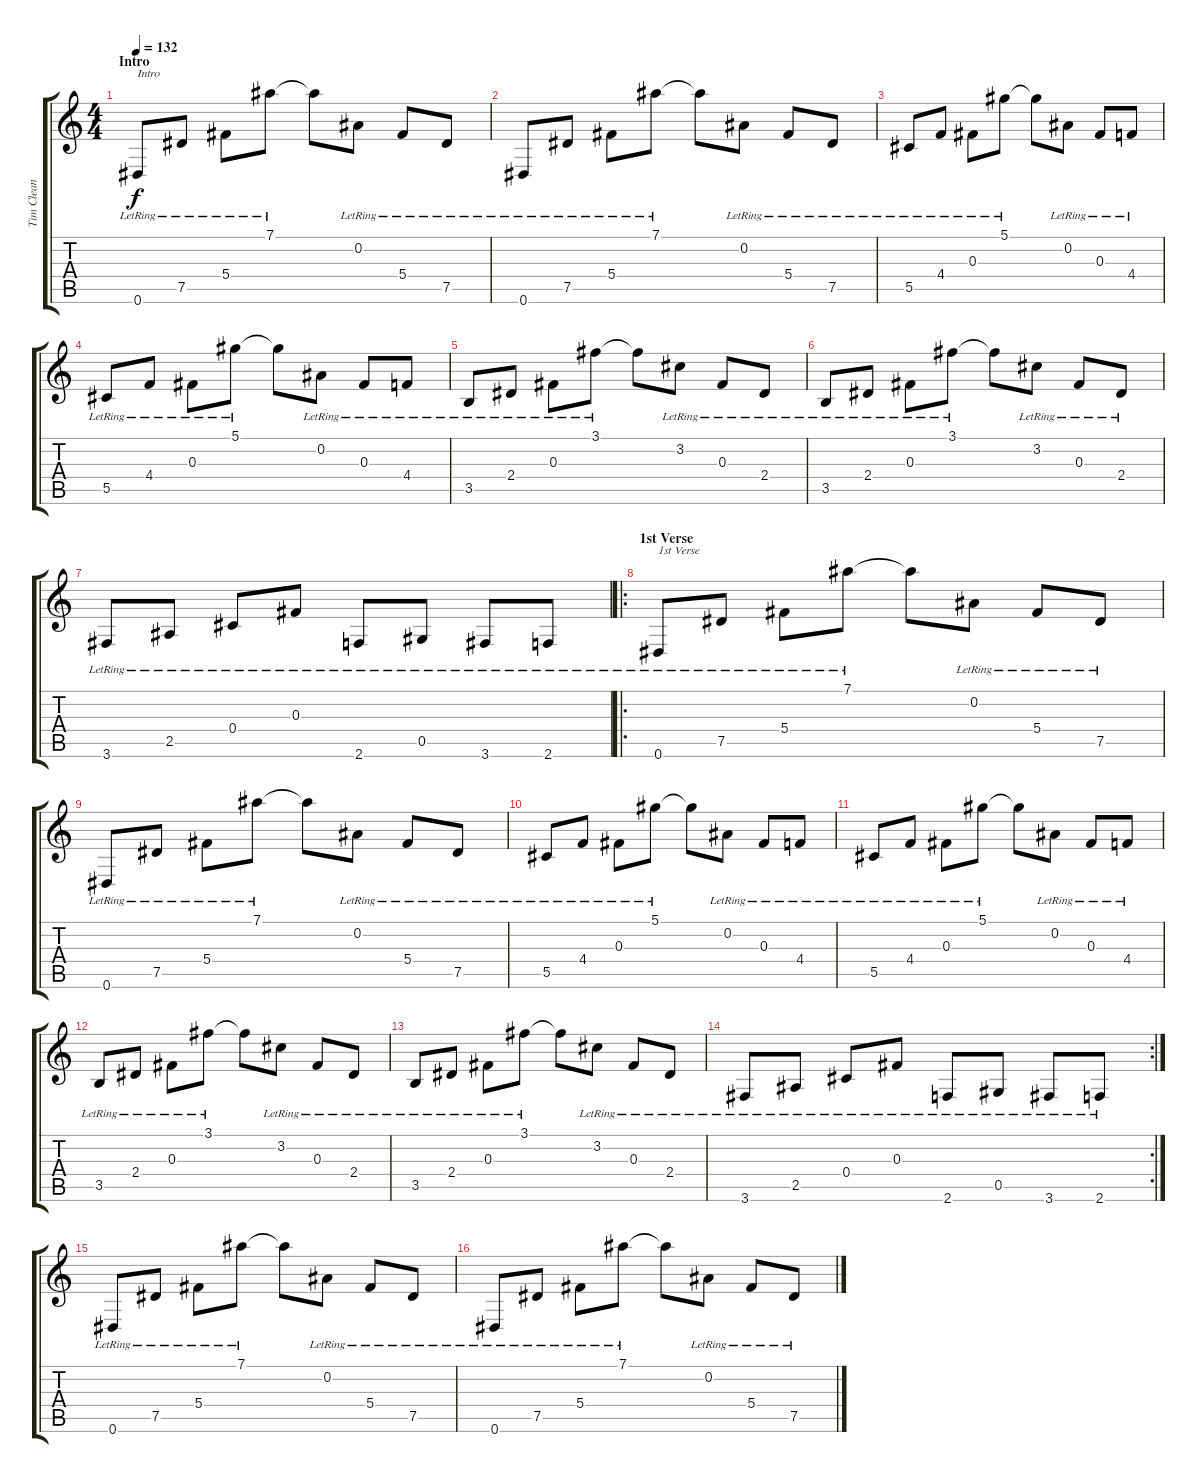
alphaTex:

\track ("Tim Clean" "Tim Clean") {instrument electricguitarclean}
\staff {score tabs}
\tuning (Eb4 Bb3 Gb3 Db3 Ab2 Eb2) {hide}
\ts (4 4)
\section ("" "Intro")
\tempo 132
\clef g2
\ks c
0.6{lr}.8{txt "Intro" dy f instrument electricguitarclean} 7.5{lr}.8 5.4{lr}.8 7.1{lr}.8 7.1{t}.8 0.2{lr}.8 5.4{lr}.8 7.5{lr}.8 |
0.6{lr}.8 7.5{lr}.8 5.4{lr}.8 7.1{lr}.8 7.1{t}.8 0.2{lr}.8 5.4{lr}.8 7.5{lr}.8 |
5.5{lr}.8 4.4{lr}.8 0.3{lr}.8 5.1{lr}.8 5.1{t}.8 0.2{lr}.8 0.3{lr}.8 4.4{lr}.8 |
5.5{lr}.8 4.4{lr}.8 0.3{lr}.8 5.1{lr}.8 5.1{t}.8 0.2{lr}.8 0.3{lr}.8 4.4{lr}.8 |
3.5{lr}.8 2.4{lr}.8 0.3{lr}.8 3.1{lr}.8 3.1{t}.8 3.2{lr}.8 0.3{lr}.8 2.4{lr}.8 |
3.5{lr}.8 2.4{lr}.8 0.3{lr}.8 3.1{lr}.8 3.1{t}.8 3.2{lr}.8 0.3{lr}.8 2.4{lr}.8 |
3.6{lr}.8 2.5{lr}.8 0.4{lr}.8 0.3{lr}.8 2.6{lr}.8 0.5{lr}.8 3.6{lr}.8 2.6{lr}.8 |
\ro
\section ("" "1st Verse")
0.6{lr}.8{txt "1st Verse"} 7.5{lr}.8 5.4{lr}.8 7.1{lr}.8 7.1{t}.8 0.2{lr}.8 5.4{lr}.8 7.5{lr}.8 |
0.6{lr}.8 7.5{lr}.8 5.4{lr}.8 7.1{lr}.8 7.1{t}.8 0.2{lr}.8 5.4{lr}.8 7.5{lr}.8 |
5.5{lr}.8 4.4{lr}.8 0.3{lr}.8 5.1{lr}.8 5.1{t}.8 0.2{lr}.8 0.3{lr}.8 4.4{lr}.8 |
5.5{lr}.8 4.4{lr}.8 0.3{lr}.8 5.1{lr}.8 5.1{t}.8 0.2{lr}.8 0.3{lr}.8 4.4{lr}.8 |
3.5{lr}.8 2.4{lr}.8 0.3{lr}.8 3.1{lr}.8 3.1{t}.8 3.2{lr}.8 0.3{lr}.8 2.4{lr}.8 |
3.5{lr}.8 2.4{lr}.8 0.3{lr}.8 3.1{lr}.8 3.1{t}.8 3.2{lr}.8 0.3{lr}.8 2.4{lr}.8 |
\rc 2
3.6{lr}.8 2.5{lr}.8 0.4{lr}.8 0.3{lr}.8 2.6{lr}.8 0.5{lr}.8 3.6{lr}.8 2.6{lr}.8 |
0.6{lr}.8 7.5{lr}.8 5.4{lr}.8 7.1{lr}.8 7.1{t}.8 0.2{lr}.8 5.4{lr}.8 7.5{lr}.8 |
0.6{lr}.8 7.5{lr}.8 5.4{lr}.8 7.1{lr}.8 7.1{t}.8 0.2{lr}.8 5.4{lr}.8 7.5{lr}.8
